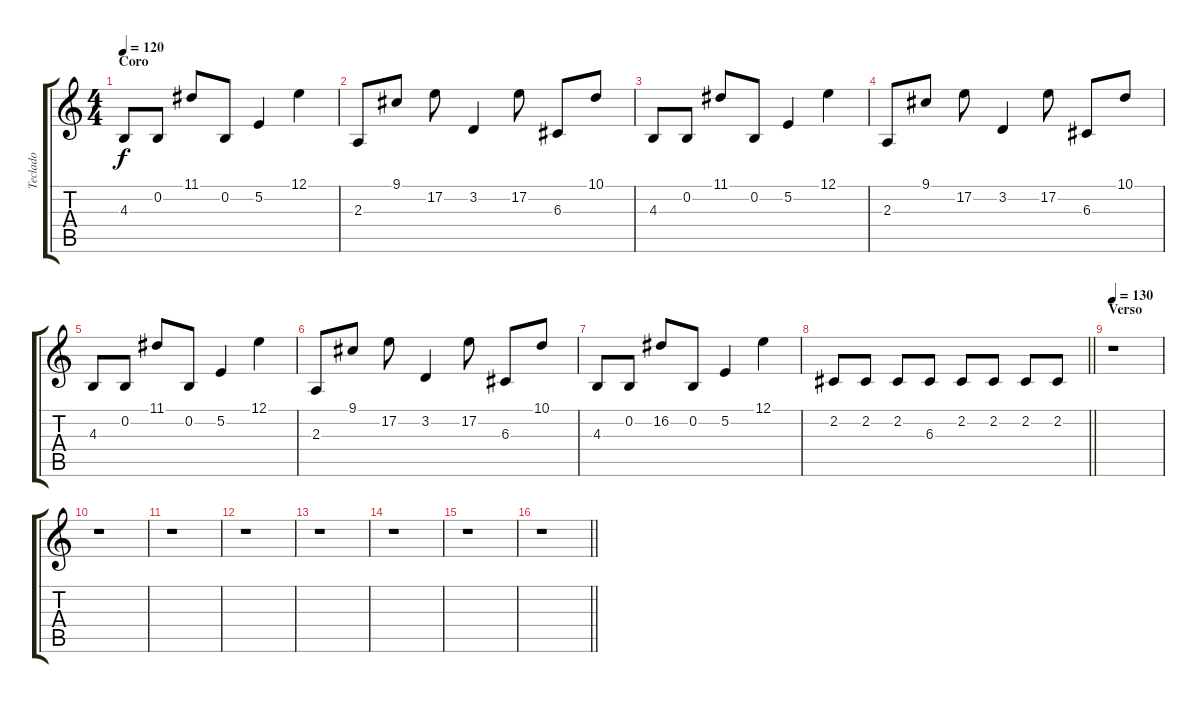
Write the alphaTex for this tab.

\track ("Teclado" "Teclado") {instrument tangoaccordion}
\staff {score tabs}
\tuning (E4 B3 G3 D3 A2 E2) {hide}
\ts (4 4)
\section ("" "Coro")
\tempo 120
\clef g2
\ks c
4.3.8{dy f} 0.2.8 11.1.8 0.2.8 5.2.4 12.1.4 |
2.3.8 9.1.8 17.2.8 3.2.4 17.2.8 6.3.8 10.1.8 |
4.3.8 0.2.8 11.1.8 0.2.8 5.2.4 12.1.4 |
2.3.8 9.1.8 17.2.8 3.2.4 17.2.8 6.3.8 10.1.8 |
4.3.8 0.2.8 11.1.8 0.2.8 5.2.4 12.1.4 |
2.3.8 9.1.8 17.2.8 3.2.4 17.2.8 6.3.8 10.1.8 |
4.3.8 0.2.8 16.2.8 0.2.8 5.2.4 12.1.4 |
\barLineRight lightlight
2.2.8 2.2.8 2.2.8 6.3.8 2.2.8 2.2.8 2.2.8 2.2.8 |
\section ("" "Verso")
\tempo 130
r.1 |
r.1 |
r.1 |
r.1 |
r.1 |
r.1 |
r.1 |
\barLineRight lightlight
r.1
